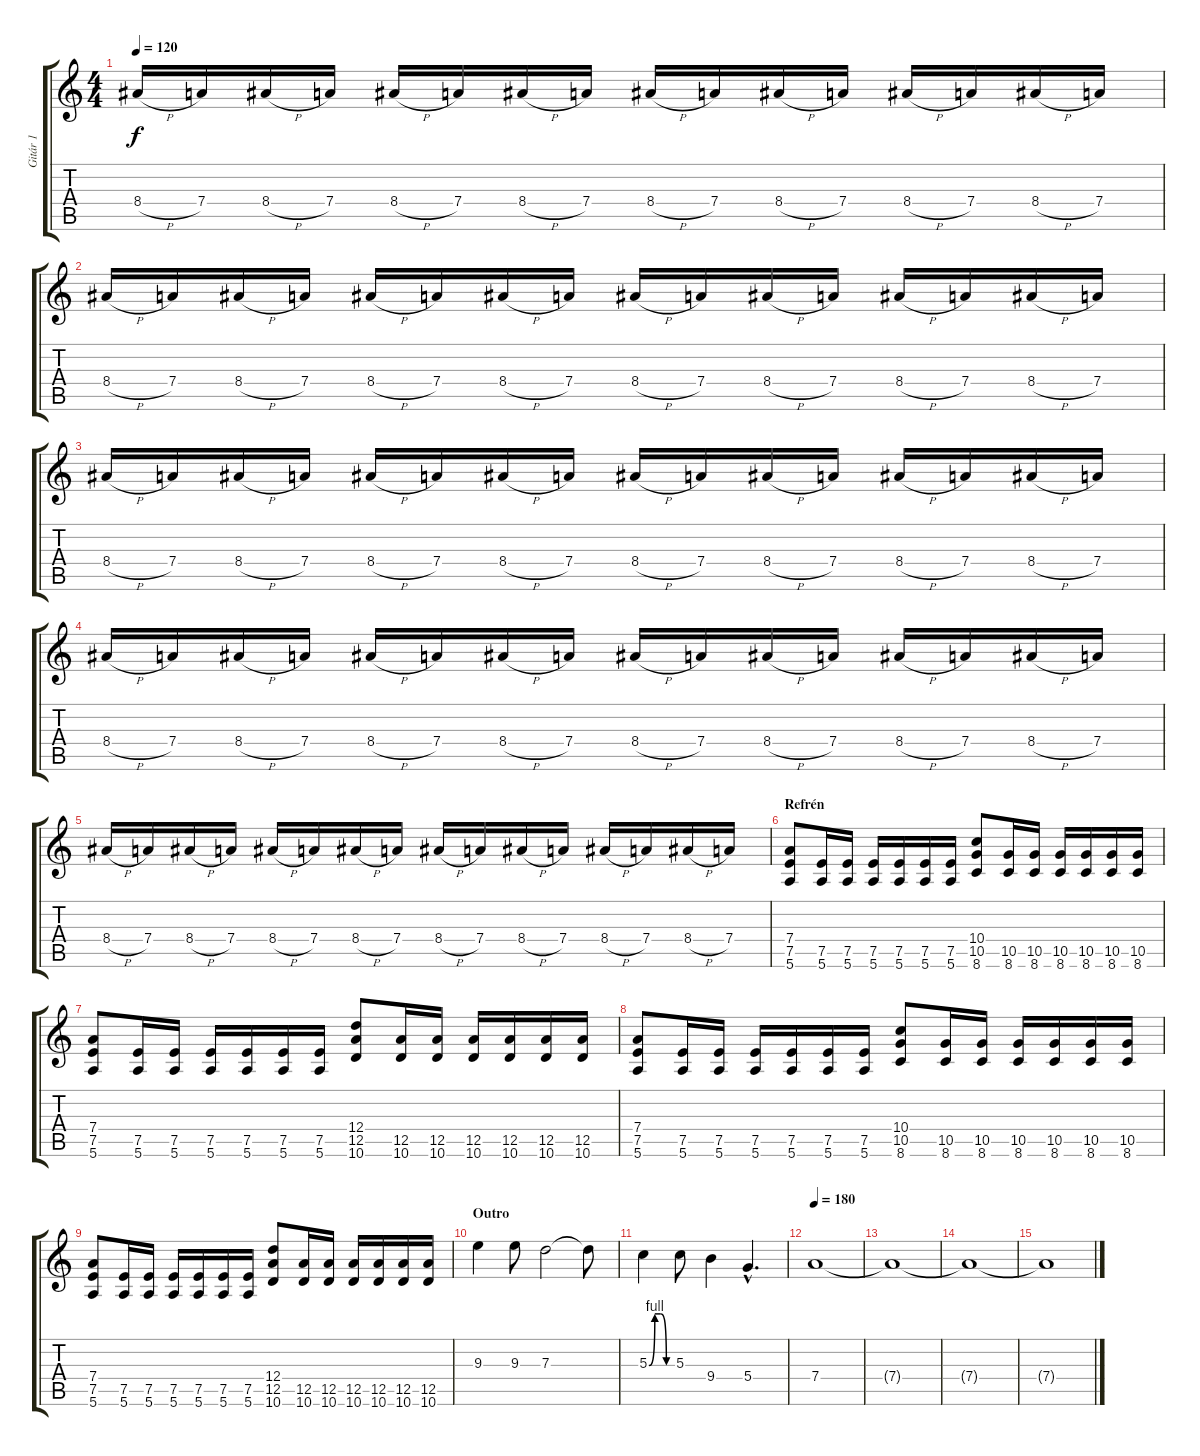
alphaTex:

\track ("Gitár 1" "Gitár 1") {instrument overdrivenguitar}
\staff {score tabs}
\tuning (E4 B3 G3 D3 A2 E2) {hide}
\ts (4 4)
\tempo 120
\clef g2
\ks c
8.4{h}.16{dy f} 7.4.16 8.4{h}.16 7.4.16 8.4{h}.16 7.4.16 8.4{h}.16 7.4.16 8.4{h}.16 7.4.16 8.4{h}.16 7.4.16 8.4{h}.16 7.4.16 8.4{h}.16 7.4.16 |
8.4{h}.16 7.4.16 8.4{h}.16 7.4.16 8.4{h}.16 7.4.16 8.4{h}.16 7.4.16 8.4{h}.16 7.4.16 8.4{h}.16 7.4.16 8.4{h}.16 7.4.16 8.4{h}.16 7.4.16 |
8.4{h}.16 7.4.16 8.4{h}.16 7.4.16 8.4{h}.16 7.4.16 8.4{h}.16 7.4.16 8.4{h}.16 7.4.16 8.4{h}.16 7.4.16 8.4{h}.16 7.4.16 8.4{h}.16 7.4.16 |
8.4{h}.16 7.4.16 8.4{h}.16 7.4.16 8.4{h}.16 7.4.16 8.4{h}.16 7.4.16 8.4{h}.16 7.4.16 8.4{h}.16 7.4.16 8.4{h}.16 7.4.16 8.4{h}.16 7.4.16 |
8.4{h}.16 7.4.16 8.4{h}.16 7.4.16 8.4{h}.16 7.4.16 8.4{h}.16 7.4.16 8.4{h}.16 7.4.16 8.4{h}.16 7.4.16 8.4{h}.16 7.4.16 8.4{h}.16 7.4.16 |
\section ("" "Refrén")
(7.4 7.5 5.6).8 (7.5 5.6).16 (7.5 5.6).16 (7.5 5.6).16 (7.5 5.6).16 (7.5 5.6).16 (7.5 5.6).16 (10.4 10.5 8.6).8 (10.5 8.6).16 (10.5 8.6).16 (10.5 8.6).16 (10.5 8.6).16 (10.5 8.6).16 (10.5 8.6).16 |
(7.4 7.5 5.6).8 (7.5 5.6).16 (7.5 5.6).16 (7.5 5.6).16 (7.5 5.6).16 (7.5 5.6).16 (7.5 5.6).16 (12.4 12.5 10.6).8 (12.5 10.6).16 (12.5 10.6).16 (12.5 10.6).16 (12.5 10.6).16 (12.5 10.6).16 (12.5 10.6).16 |
(7.4 7.5 5.6).8 (7.5 5.6).16 (7.5 5.6).16 (7.5 5.6).16 (7.5 5.6).16 (7.5 5.6).16 (7.5 5.6).16 (10.4 10.5 8.6).8 (10.5 8.6).16 (10.5 8.6).16 (10.5 8.6).16 (10.5 8.6).16 (10.5 8.6).16 (10.5 8.6).16 |
(7.4 7.5 5.6).8 (7.5 5.6).16 (7.5 5.6).16 (7.5 5.6).16 (7.5 5.6).16 (7.5 5.6).16 (7.5 5.6).16 (12.4 12.5 10.6).8 (12.5 10.6).16 (12.5 10.6).16 (12.5 10.6).16 (12.5 10.6).16 (12.5 10.6).16 (12.5 10.6).16 |
\section ("" "Outro")
9.3.4 9.3.8 7.3.2 7.3{t}.8 |
5.3{be (custom 0 0 15 4 30 4 45 0 60 0)}.4 5.3.8 9.4.4 5.4{hac}.4{d} |
\tempo 180
7.4.1 |
7.4{t}.1 |
7.4{t}.1 |
7.4{t}.1
